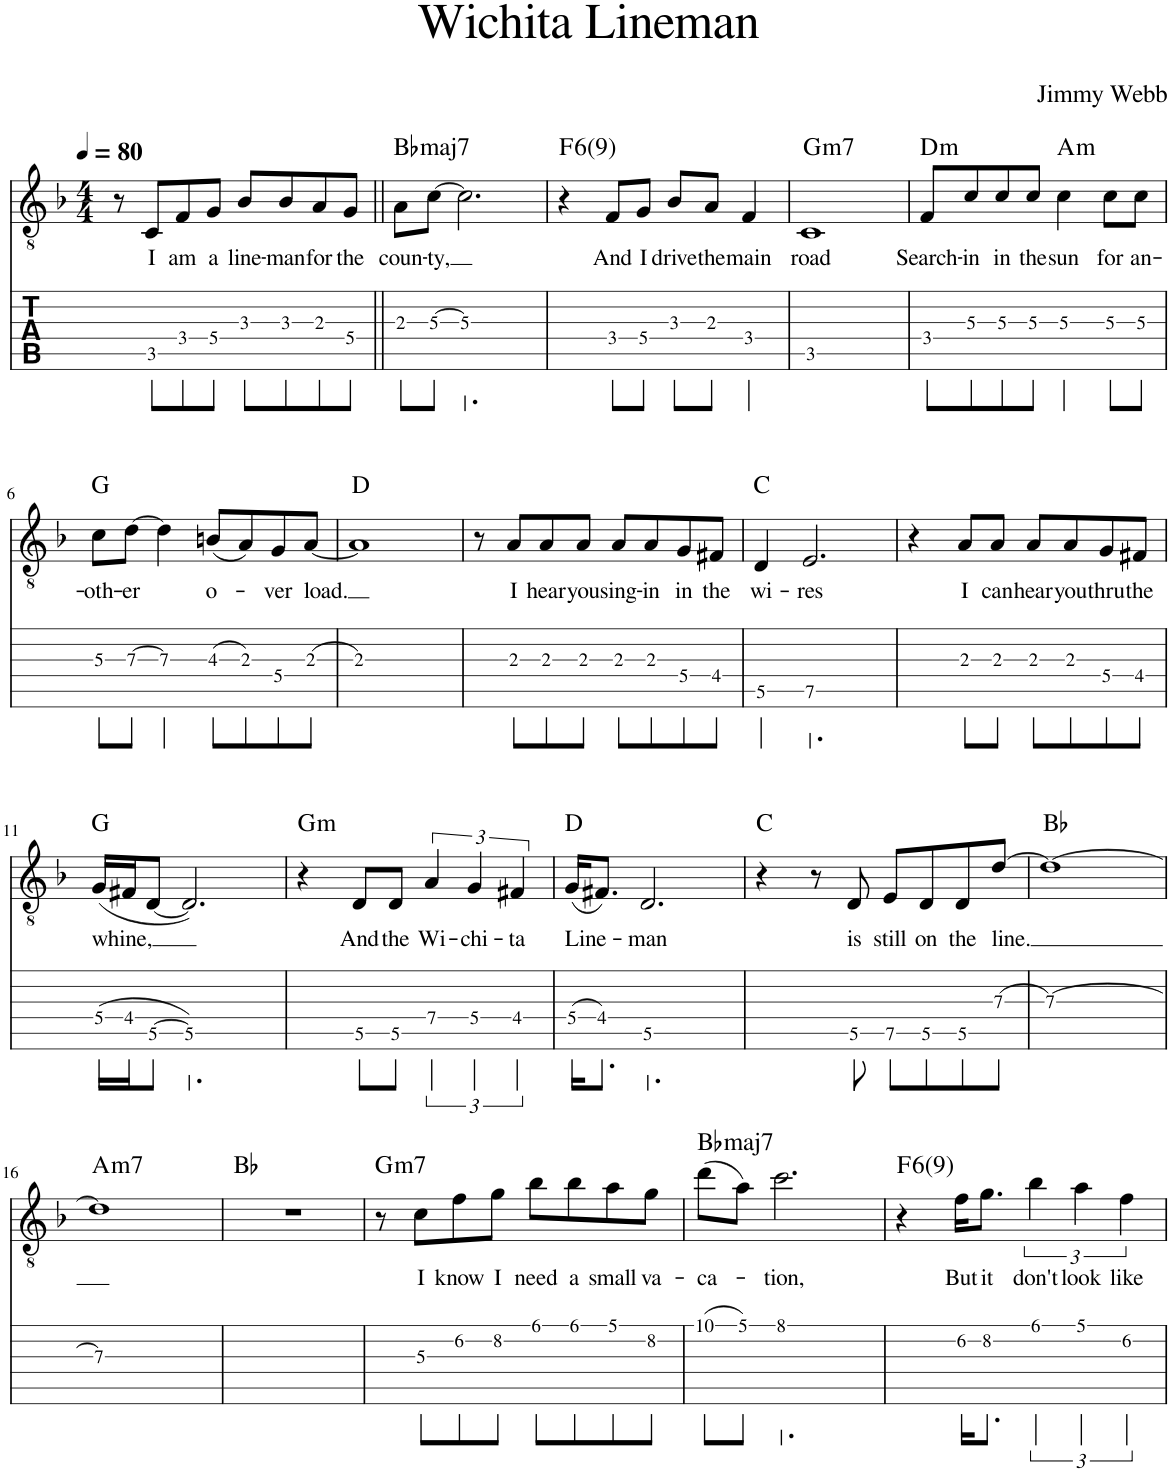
**kern	**kern	**text	**harte
*part1	*part1	*part1	*part1
*staff2	*staff1	*staff1	*
*I"Electric Guitar	*	*	*
*I'El. Guit.	*	*	*
*stria6	*	*	*
*	*clefGv2	*	*
*k[b-]	*k[b-]	*	*
*M4/4	*M4/4	*	*
*MM80	*MM80	*	*
=1	=1	=1	=1
8r	8r	.	.
!	!	!LO:LY:b	!
8C\L	8C/L	I	.
!	!	!LO:LY:b	!
8F\	8F/	am	.
!	!	!LO:LY:b	!
8G\J	8G/J	a	.
!	!	!LO:LY:b	!
8B-\L	8B-/L	line-	.
!	!	!LO:LY:b	!
8B-\	8B-/	-man	.
!	!	!LO:LY:b	!
8A\	8A/	for	.
!	!	!LO:LY:b	!
8G\J	8G/J	the	.
=2||	=2||	=2||	=2||
!	!	!LO:LY:b	!LO:H:kt=maj7
8A\L	8A\L	coun-	Bb:maj7
!	!	!LO:LY:b	!
[8c\J	[8c\J	-ty,	.
2.c\]	2.c\]	.	.
=3	=3	=3	=3
!	!	!	!LO:H:kt=6
4r	4r	.	F:maj6(9)
!	!	!LO:LY:b	!
8F\L	8F/L	And	.
!	!	!LO:LY:b	!
8G\J	8G/J	I	.
!	!	!LO:LY:b	!
8B-\L	8B-/L	drive	.
!	!	!LO:LY:b	!
8A\J	8A/J	the	.
!	!	!LO:LY:b	!
4F\	4F/	main	.
=4	=4	=4	=4
!	!	!LO:LY:b	!LO:H:kt=m7
1C	1C	road	G:min7
=5	=5	=5	=5
!	!	!LO:LY:b	!LO:H:kt=m
8F\L	8F/L	Search-	D:min
!	!	!LO:LY:b	!
8c\	8c/	-in	.
!	!	!LO:LY:b	!
8c\	8c/	in	.
!	!	!LO:LY:b	!
8c\J	8c/J	the	.
!	!	!LO:LY:b	!LO:H:kt=m
4c\	4c\	sun	A:min
!	!	!LO:LY:b	!
8c\L	8c\L	for	.
!	!	!LO:LY:b	!
8c\J	8c\J	an-	.
!!LO:LB:g=z
=6	=6	=6	=6
!	!	!LO:LY:b	!
8c\L	8c\L	-oth-	G:maj
!	!	!LO:LY:b	!
[8d\J	[8d\J	-er	.
4d\]	4d\]	.	.
!	!	!LO:LY:b	!
8Bn\L	(8Bn/L	o-	.
8A\	8A/)	.	.
!	!	!LO:LY:b	!
8G\	8G/	-ver	.
!	!	!LO:LY:b	!
[8A\J	[8A/J	load.	.
=7	=7	=7	=7
1A]	1A]	.	D:maj
=8	=8	=8	=8
8r	8r	.	.
!	!	!LO:LY:b	!
8A\L	8A/L	I	.
!	!	!LO:LY:b	!
8A\	8A/	hear	.
!	!	!LO:LY:b	!
8A\J	8A/J	you	.
!	!	!LO:LY:b	!
8A\L	8A/L	sing-	.
!	!	!LO:LY:b	!
8A\	8A/	-in	.
!	!	!LO:LY:b	!
8G\	8G/	in	.
!	!	!LO:LY:b	!
8F#X\J	8F#X/J	the	.
=9	=9	=9	=9
!	!	!LO:LY:b	!
4D\	4D/	wi-	C:maj
!	!	!LO:LY:b	!
2.E\	2.E/	-res	.
=10	=10	=10	=10
4r	4r	.	.
!	!	!LO:LY:b	!
8A\L	8A/L	I	.
!	!	!LO:LY:b	!
8A\J	8A/J	can	.
!	!	!LO:LY:b	!
8A\L	8A/L	hear	.
!	!	!LO:LY:b	!
8A\	8A/	you	.
!	!	!LO:LY:b	!
8G\	8G/	thru	.
!	!	!LO:LY:b	!
8F#X\J	8F#X/J	the	.
!!LO:LB:g=z
=11	=11	=11	=11
!	!	!LO:LY:b	!
16G\LL	(16G/LL	whine,	G:maj
16F#X\J	16F#X/J	.	.
[8D\J	[8D/J	.	.
2.D\]	2.D/])	.	.
=12	=12	=12	=12
!	!	!	!LO:H:kt=m
4r	4r	.	G:min
!	!	!LO:LY:b	!
8D\L	8D/L	And	.
!	!	!LO:LY:b	!
8D\J	8D/J	the	.
!	!	!LO:LY:b	!
6A\	6A/	Wi-	.
!	!	!LO:LY:b	!
6G\	6G/	-chi-	.
!	!	!LO:LY:b	!
6F#X\	6F#X/	-ta	.
=13	=13	=13	=13
!	!	!LO:LY:b	!
16G\KL	(16G/KL	Line-	D:maj
8.F#X\J	8.F#X/J)	.	.
!	!	!LO:LY:b	!
2.D\	2.D/	-man	.
=14	=14	=14	=14
4r	4r	.	C:maj
8r	8r	.	.
!	!	!LO:LY:b	!
8D\	8D/	is	.
!	!	!LO:LY:b	!
8E\L	8E/L	still	.
!	!	!LO:LY:b	!
8D\	8D/	on	.
!	!	!LO:LY:b	!
8D\	8D/	the	.
!	!	!LO:LY:b	!
[8d\J	[8d/J	line.	.
=15	=15	=15	=15
1d_	1d_	.	Bb:maj
!!LO:LB:g=z
=16	=16	=16	=16
!	!	!	!LO:H:kt=m7
1d]	1d]	.	A:min7
=17	=17	=17	=17
1r	1r	.	Bb:maj
=18	=18	=18	=18
!	!	!	!LO:H:kt=m7
8r	8r	.	G:min7
!	!	!LO:LY:b	!
8c\L	8c\L	I	.
!	!	!LO:LY:b	!
8f\	8f\	know	.
!	!	!LO:LY:b	!
8g\J	8g\J	I	.
!	!	!LO:LY:b	!
8b-\L	8b-\L	need	.
!	!	!LO:LY:b	!
8b-\	8b-\	a	.
!	!	!LO:LY:b	!
8a\	8a\	small	.
!	!	!LO:LY:b	!
8g\J	8g\J	va-	.
=19	=19	=19	=19
!	!	!LO:LY:b	!LO:H:kt=maj7
8dd\L	(8dd\L	-ca-	Bb:maj7
8a\J	8a\J)	.	.
!	!	!LO:LY:b	!
2.cc\	2.cc\	-tion,	.
=20	=20	=20	=20
!	!	!	!LO:H:kt=6
4r	4r	.	F:maj6(9)
!	!	!LO:LY:b	!
16f\KL	16f\KL	But	.
!	!	!LO:LY:b	!
8.g\J	8.g\J	it	.
!	!	!LO:LY:b	!
6b-\	6b-\	don't	.
!	!	!LO:LY:b	!
6a\	6a\	look	.
!	!	!LO:LY:b	!
6f\	6f\	like	.
=	=	=	=
*-	*-	*-	*-
